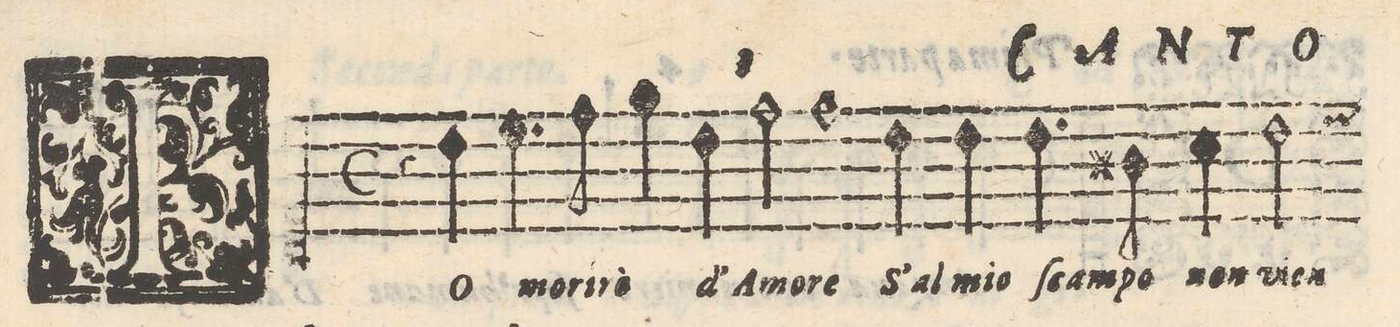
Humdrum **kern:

**kern	**text
*I"CANTO	*
*clefC1	*
*k[]	*
*met(C|)	*
*M2/1	*
4r	.
4b\	IO
4.cc\	mo-
8dd\	-ri-
4ee\	-rò
4b\	d'A-
2dd\	-mo-
=2-	=2-
1dd	-re
4b\	S'al
4b\	mio
4.b\	ſcam-
8g#X\	-po
=3-	=3-
4a\	non
2b\	vien
*-	*-
